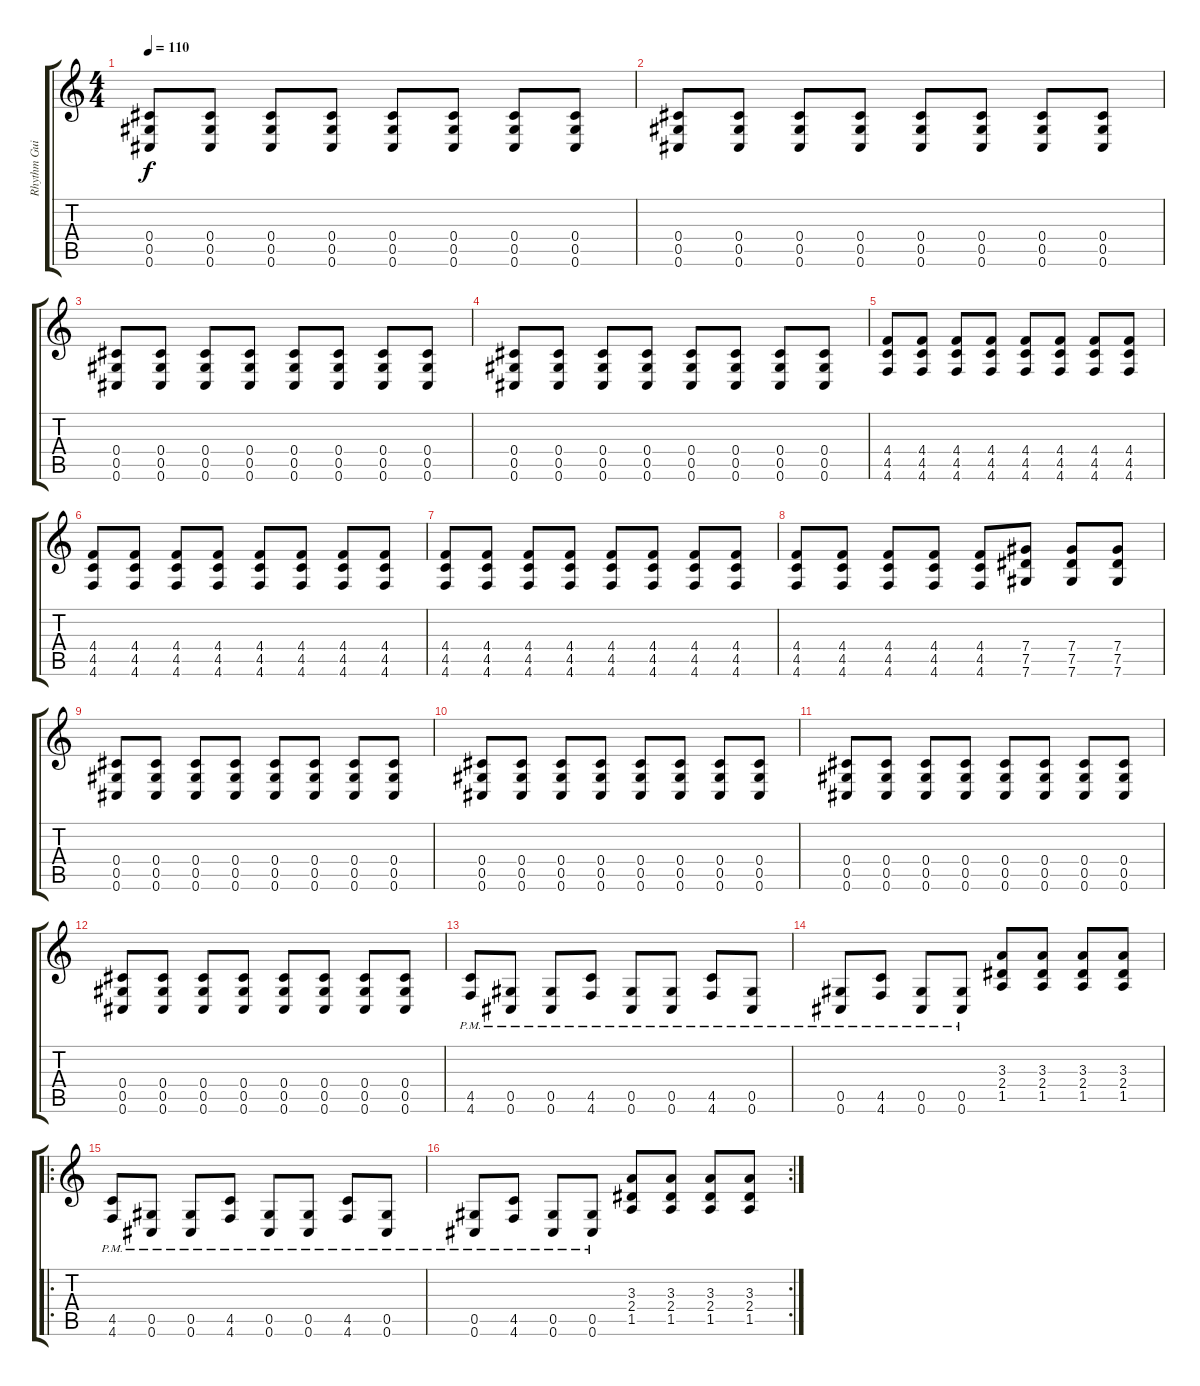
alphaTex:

\track ("Rhythm Guitar 2" "Rhythm Gui") {instrument distortionguitar}
\staff {score tabs}
\tuning (Eb4 Bb3 Gb3 Db3 Ab2 Db2) {hide}
\ts (4 4)
\tempo 110
\clef g2
\ks c
(0.4 0.5 0.6).8{dy f} (0.4 0.5 0.6).8 (0.4 0.5 0.6).8 (0.4 0.5 0.6).8 (0.4 0.5 0.6).8 (0.4 0.5 0.6).8 (0.4 0.5 0.6).8 (0.4 0.5 0.6).8 |
(0.4 0.5 0.6).8 (0.4 0.5 0.6).8 (0.4 0.5 0.6).8 (0.4 0.5 0.6).8 (0.4 0.5 0.6).8 (0.4 0.5 0.6).8 (0.4 0.5 0.6).8 (0.4 0.5 0.6).8 |
(0.4 0.5 0.6).8 (0.4 0.5 0.6).8 (0.4 0.5 0.6).8 (0.4 0.5 0.6).8 (0.4 0.5 0.6).8 (0.4 0.5 0.6).8 (0.4 0.5 0.6).8 (0.4 0.5 0.6).8 |
(0.4 0.5 0.6).8 (0.4 0.5 0.6).8 (0.4 0.5 0.6).8 (0.4 0.5 0.6).8 (0.4 0.5 0.6).8 (0.4 0.5 0.6).8 (0.4 0.5 0.6).8 (0.4 0.5 0.6).8 |
(4.4 4.5 4.6).8 (4.4 4.5 4.6).8 (4.4 4.5 4.6).8 (4.4 4.5 4.6).8 (4.4 4.5 4.6).8 (4.4 4.5 4.6).8 (4.4 4.5 4.6).8 (4.4 4.5 4.6).8 |
(4.4 4.5 4.6).8 (4.4 4.5 4.6).8 (4.4 4.5 4.6).8 (4.4 4.5 4.6).8 (4.4 4.5 4.6).8 (4.4 4.5 4.6).8 (4.4 4.5 4.6).8 (4.4 4.5 4.6).8 |
(4.4 4.5 4.6).8 (4.4 4.5 4.6).8 (4.4 4.5 4.6).8 (4.4 4.5 4.6).8 (4.4 4.5 4.6).8 (4.4 4.5 4.6).8 (4.4 4.5 4.6).8 (4.4 4.5 4.6).8 |
(4.4 4.5 4.6).8 (4.4 4.5 4.6).8 (4.4 4.5 4.6).8 (4.4 4.5 4.6).8 (4.4 4.5 4.6).8 (7.4 7.5 7.6).8 (7.4 7.5 7.6).8 (7.4 7.5 7.6).8 |
(0.4 0.5 0.6).8 (0.4 0.5 0.6).8 (0.4 0.5 0.6).8 (0.4 0.5 0.6).8 (0.4 0.5 0.6).8 (0.4 0.5 0.6).8 (0.4 0.5 0.6).8 (0.4 0.5 0.6).8 |
(0.4 0.5 0.6).8 (0.4 0.5 0.6).8 (0.4 0.5 0.6).8 (0.4 0.5 0.6).8 (0.4 0.5 0.6).8 (0.4 0.5 0.6).8 (0.4 0.5 0.6).8 (0.4 0.5 0.6).8 |
(0.4 0.5 0.6).8 (0.4 0.5 0.6).8 (0.4 0.5 0.6).8 (0.4 0.5 0.6).8 (0.4 0.5 0.6).8 (0.4 0.5 0.6).8 (0.4 0.5 0.6).8 (0.4 0.5 0.6).8 |
(0.4 0.5 0.6).8 (0.4 0.5 0.6).8 (0.4 0.5 0.6).8 (0.4 0.5 0.6).8 (0.4 0.5 0.6).8 (0.4 0.5 0.6).8 (0.4 0.5 0.6).8 (0.4 0.5 0.6).8 |
(4.5{pm} 4.6{pm}).8 (0.5{pm} 0.6{pm}).8 (0.5{pm} 0.6{pm}).8 (4.5{pm} 4.6{pm}).8 (0.5{pm} 0.6{pm}).8 (0.5{pm} 0.6{pm}).8 (4.5{pm} 4.6{pm}).8 (0.5{pm} 0.6{pm}).8 |
(0.5{pm} 0.6{pm}).8 (4.5{pm} 4.6{pm}).8 (0.5{pm} 0.6{pm}).8 (0.5{pm} 0.6{pm}).8 (3.3 2.4 1.5).8 (3.3 2.4 1.5).8 (3.3 2.4 1.5).8 (3.3 2.4 1.5).8 |
\ro
(4.5{pm} 4.6{pm}).8 (0.5{pm} 0.6{pm}).8 (0.5{pm} 0.6{pm}).8 (4.5{pm} 4.6{pm}).8 (0.5{pm} 0.6{pm}).8 (0.5{pm} 0.6{pm}).8 (4.5{pm} 4.6{pm}).8 (0.5{pm} 0.6{pm}).8 |
\rc 2
(0.5{pm} 0.6{pm}).8 (4.5{pm} 4.6{pm}).8 (0.5{pm} 0.6{pm}).8 (0.5{pm} 0.6{pm}).8 (3.3 2.4 1.5).8 (3.3 2.4 1.5).8 (3.3 2.4 1.5).8 (3.3 2.4 1.5).8
